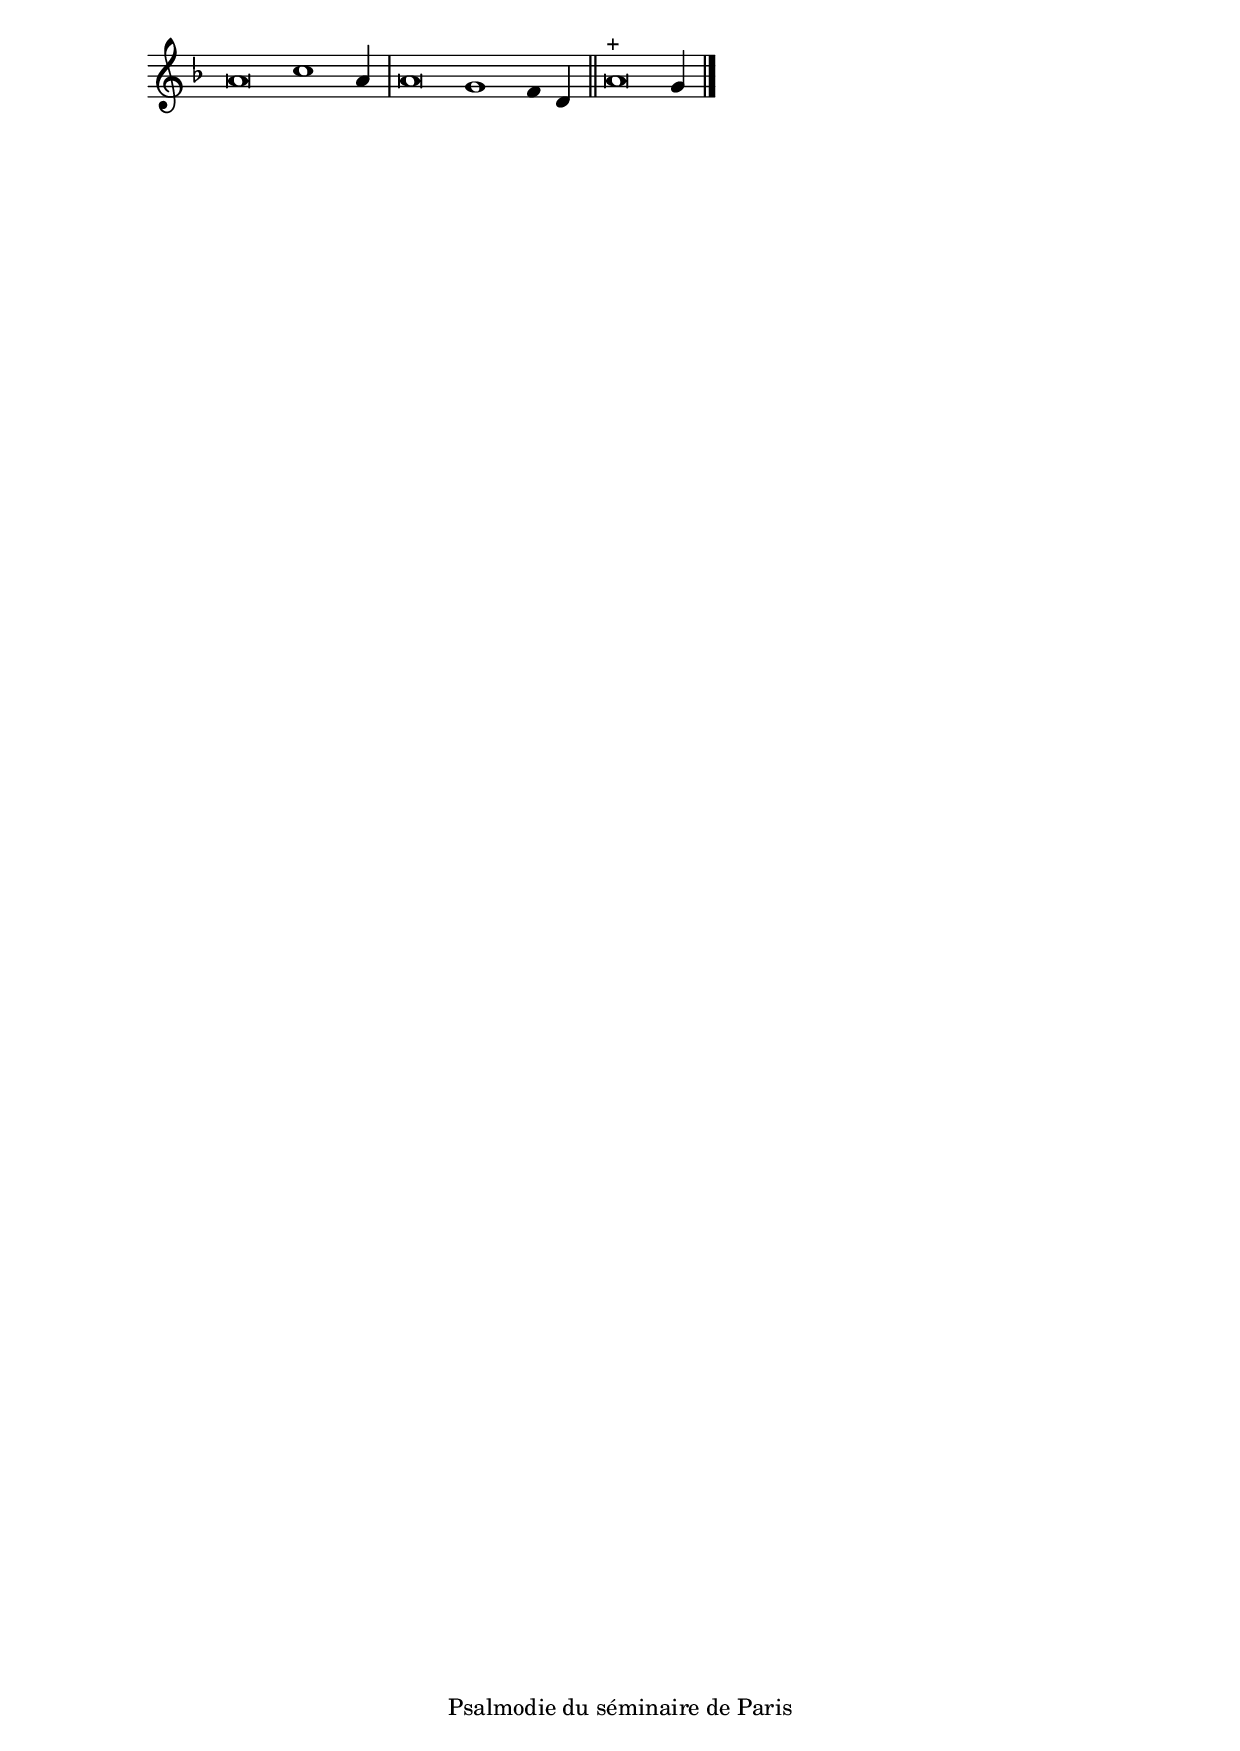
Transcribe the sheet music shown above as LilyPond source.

\version "2.20.0"
\language "italiano"

stemOff = \hide Staff.Stem
stemOn  = \undo \stemOff

\header {
  %title = "Psaume 85"
  %tagline = ##f
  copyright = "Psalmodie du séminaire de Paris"
}

\score {
  \new Staff \with { \remove "Time_signature_engraver" }
  \relative
  {
    \key fa \major
    \cadenzaOn
    \stemOff la'\breve do1 \stemOn la4
    \bar "|"
    \stemOff la\breve sol1 fa4 \stemOn re4
    \bar "||"
    \stemOff la'\breve^\markup{+} \stemOn sol4
    \bar "|."
  }
}